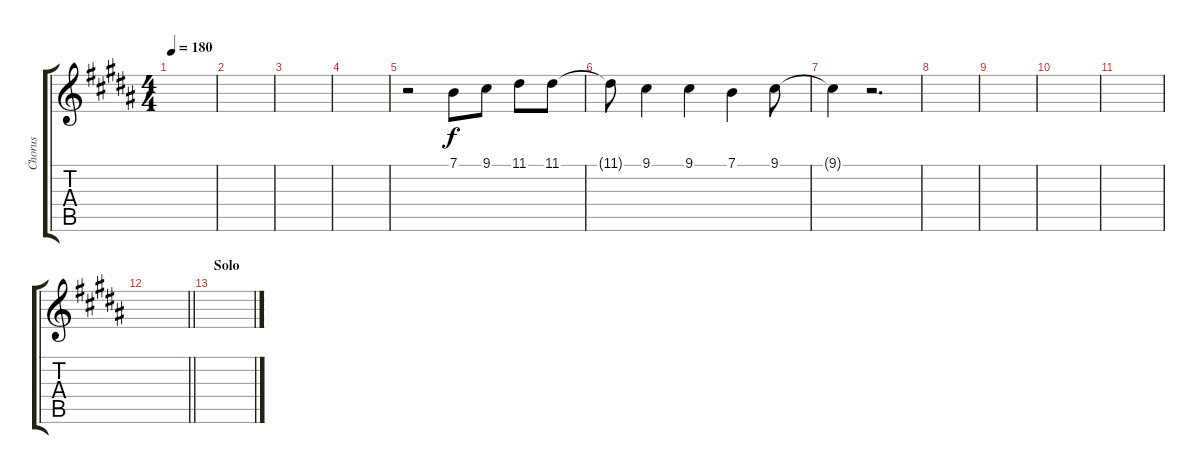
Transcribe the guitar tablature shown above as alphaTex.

\track ("Chorus" "Chorus") {instrument flute}
\staff {score tabs}
\tuning (E4 B3 G3 D3 A2 E2) {hide}
\ts (4 4)
\tempo 180
\clef g2
\ks b
|
|
|
|
r.2 7.1.8 9.1.8 11.1.8 11.1.8 |
11.1{t}.8 9.1.4 9.1.4 7.1.4 9.1.8 |
9.1{t}.4 r.2{d} |
|
|
|
|
\barLineRight lightlight
|
\section ("" "Solo")
